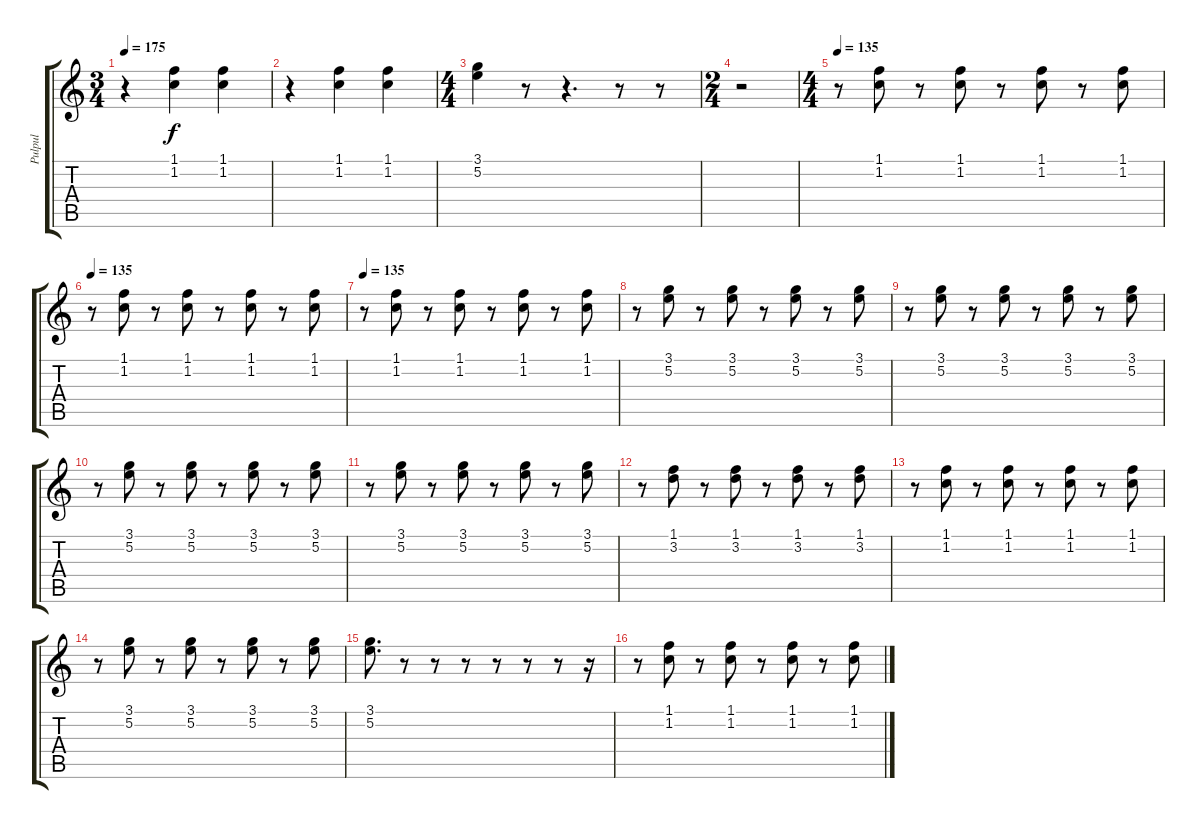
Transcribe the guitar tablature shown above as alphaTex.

\track ("Pulpul" "Pulpul") {instrument electricguitarclean}
\staff {score tabs}
\tuning (E4 B3 G3 D3 A2 E2) {hide}
\ts (3 4)
\tempo 175
\clef g2
\ks c
r.4{dy f} (1.1 1.2).4 (1.1 1.2).4 |
r.4 (1.1 1.2).4 (1.1 1.2).4 |
\ts (4 4)
(3.1 5.2).4 r.8 r.4{d} r.8 r.8 |
\ts (2 4)
r.2 |
\ts (4 4)
\tempo 135
r.8 (1.1 1.2).8 r.8 (1.1 1.2).8 r.8 (1.1 1.2).8 r.8 (1.1 1.2).8 |
\tempo 135
r.8 (1.1 1.2).8 r.8 (1.1 1.2).8 r.8 (1.1 1.2).8 r.8 (1.1 1.2).8 |
\tempo 135
r.8 (1.1 1.2).8 r.8 (1.1 1.2).8 r.8 (1.1 1.2).8 r.8 (1.1 1.2).8 |
r.8 (3.1 5.2).8 r.8 (3.1 5.2).8 r.8 (3.1 5.2).8 r.8 (3.1 5.2).8 |
r.8 (3.1 5.2).8 r.8 (3.1 5.2).8 r.8 (3.1 5.2).8 r.8 (3.1 5.2).8 |
r.8 (3.1 5.2).8 r.8 (3.1 5.2).8 r.8 (3.1 5.2).8 r.8 (3.1 5.2).8 |
r.8 (3.1 5.2).8 r.8 (3.1 5.2).8 r.8 (3.1 5.2).8 r.8 (3.1 5.2).8 |
r.8 (1.1 3.2).8 r.8 (1.1 3.2).8 r.8 (1.1 3.2).8 r.8 (1.1 3.2).8 |
r.8 (1.1 1.2).8 r.8 (1.1 1.2).8 r.8 (1.1 1.2).8 r.8 (1.1 1.2).8 |
r.8 (3.1 5.2).8 r.8 (3.1 5.2).8 r.8 (3.1 5.2).8 r.8 (3.1 5.2).8 |
(3.1 5.2).8{d} r.8 r.8 r.8 r.8 r.8 r.8 r.16 |
r.8 (1.1 1.2).8 r.8 (1.1 1.2).8 r.8 (1.1 1.2).8 r.8 (1.1 1.2).8
